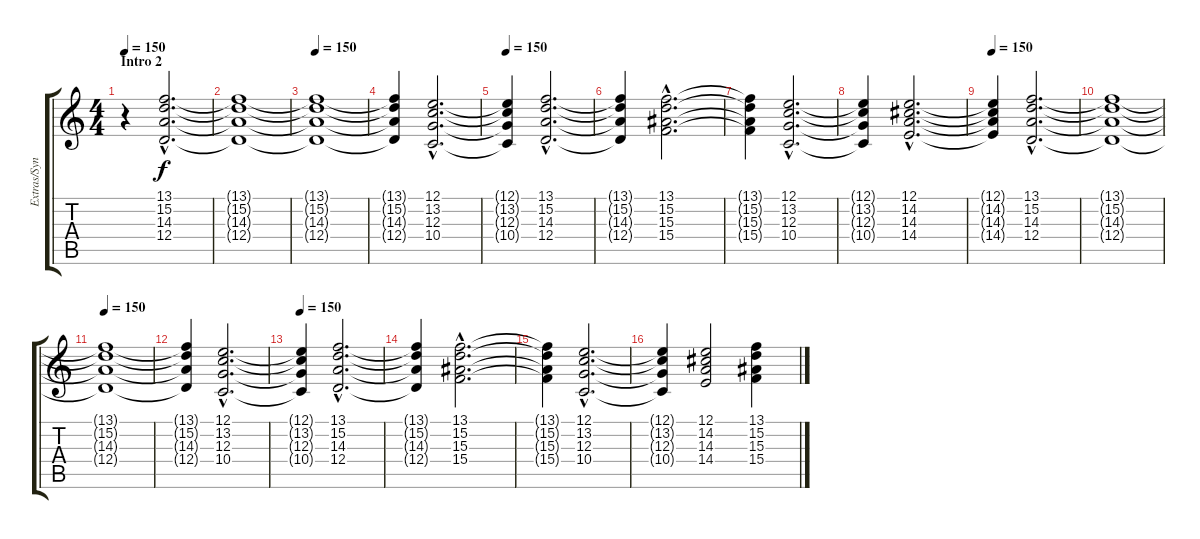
\track ("Extras/Synth" "Extras/Syn") {instrument stringensemble1}
\staff {score tabs}
\tuning (E4 B3 G3 D3 A2 E2) {hide}
\ts (4 4)
\section ("" "Intro 2")
\tempo 150
\clef g2
\ks c
r.4{dy f} (13.1{hac} 15.2{hac} 14.3{hac} 12.4{hac}).2{d volume 10} |
(13.1{t} 15.2{t} 14.3{t} 12.4{t}).1 |
\tempo 150
(13.1{t} 15.2{t} 14.3{t} 12.4{t}).1 |
(13.1{t} 15.2{t} 14.3{t} 12.4{t}).4 (12.1{hac} 13.2{hac} 12.3{hac} 10.4{hac}).2{d} |
\tempo 150
(12.1{t} 13.2{t} 12.3{t} 10.4{t}).4 (13.1{hac} 15.2{hac} 14.3{hac} 12.4{hac}).2{d} |
(13.1{t} 15.2{t} 14.3{t} 12.4{t}).4 (13.1{hac} 15.2{hac} 15.3{hac} 15.4{hac}).2{d} |
(13.1{t} 15.2{t} 15.3{t} 15.4{t}).4 (12.1{hac} 13.2{hac} 12.3{hac} 10.4{hac}).2{d} |
(12.1{t} 13.2{t} 12.3{t} 10.4{t}).4 (12.1{hac} 14.2{hac} 14.3{hac} 14.4{hac}).2{d} |
\tempo 150
(12.1{t} 14.2{t} 14.3{t} 14.4{t}).4 (13.1{hac} 15.2{hac} 14.3{hac} 12.4{hac}).2{d} |
(13.1{t} 15.2{t} 14.3{t} 12.4{t}).1 |
\tempo 150
(13.1{t} 15.2{t} 14.3{t} 12.4{t}).1 |
(13.1{t} 15.2{t} 14.3{t} 12.4{t}).4 (12.1{hac} 13.2{hac} 12.3{hac} 10.4{hac}).2{d} |
\tempo 150
(12.1{t} 13.2{t} 12.3{t} 10.4{t}).4 (13.1{hac} 15.2{hac} 14.3{hac} 12.4{hac}).2{d} |
(13.1{t} 15.2{t} 14.3{t} 12.4{t}).4 (13.1{hac} 15.2{hac} 15.3{hac} 15.4{hac}).2{d} |
(13.1{t} 15.2{t} 15.3{t} 15.4{t}).4 (12.1{hac} 13.2{hac} 12.3{hac} 10.4{hac}).2{d} |
(12.1{t} 13.2{t} 12.3{t} 10.4{t}).4 (12.1 14.2 14.3 14.4).2 (13.1 15.2 15.3 15.4).4
